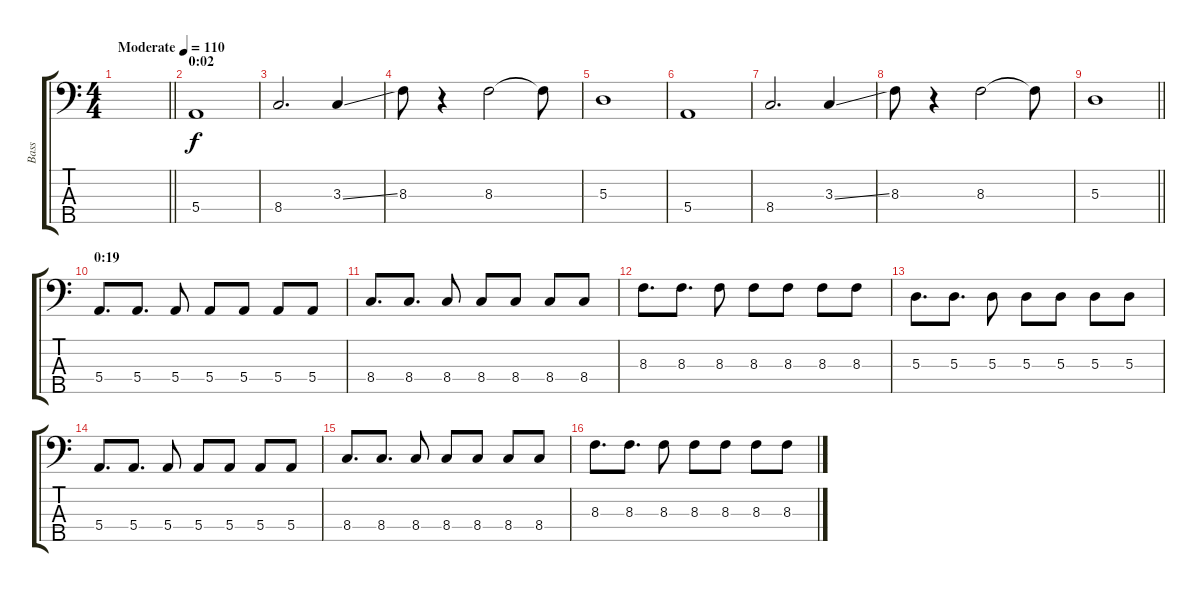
\track ("Bass" "Bass") {instrument electricbassfinger}
\staff {score tabs}
\tuning (G2 D2 A1 E1 B0) {hide}
\ts (4 4)
\tempo (110 "Moderate")
\clef f4
\barLineRight lightlight
\ks c
|
\section ("" "0:02")
5.4.1 |
8.4.2{d} 3.3{ss}.4 |
8.3.8 r.4 8.3.2 8.3{t}.8 |
5.3.1 |
5.4.1 |
8.4.2{d} 3.3{ss}.4 |
8.3.8 r.4 8.3.2 8.3{t}.8 |
\barLineRight lightlight
5.3.1 |
\section ("" "0:19")
5.4.8{d} 5.4.8{d} 5.4.8 5.4.8 5.4.8 5.4.8 5.4.8 |
8.4.8{d} 8.4.8{d} 8.4.8 8.4.8 8.4.8 8.4.8 8.4.8 |
8.3.8{d} 8.3.8{d} 8.3.8 8.3.8 8.3.8 8.3.8 8.3.8 |
5.3.8{d} 5.3.8{d} 5.3.8 5.3.8 5.3.8 5.3.8 5.3.8 |
5.4.8{d} 5.4.8{d} 5.4.8 5.4.8 5.4.8 5.4.8 5.4.8 |
8.4.8{d} 8.4.8{d} 8.4.8 8.4.8 8.4.8 8.4.8 8.4.8 |
8.3.8{d} 8.3.8{d} 8.3.8 8.3.8 8.3.8 8.3.8 8.3.8
